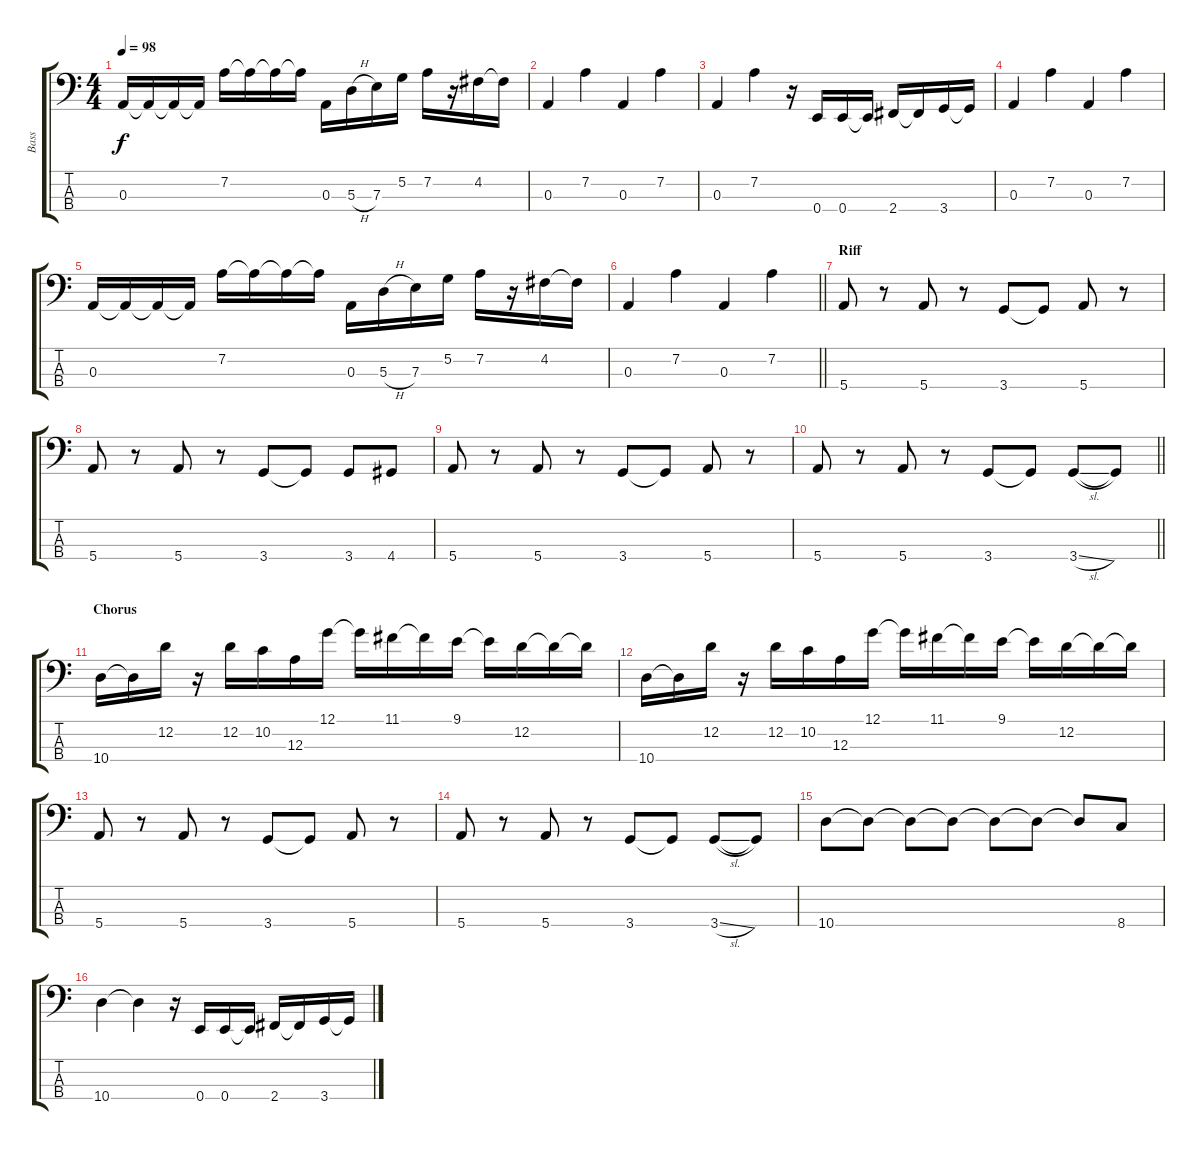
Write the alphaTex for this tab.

\track ("Bass" "Bass") {instrument electricbassfinger}
\staff {score tabs}
\tuning (G2 D2 A1 E1) {hide}
\ts (4 4)
\tempo 98
\clef f4
\ks c
0.3.16{dy f} 0.3{t}.16 0.3{t}.16 0.3{t}.16 7.2.16 7.2{t}.16 7.2{t}.16 7.2{t}.16 0.3.16 5.3{h}.16 7.3.16 5.2.16 7.2.16 r.16 4.2.16 4.2{t}.16 |
0.3.4 7.2.4 0.3.4 7.2.4 |
0.3.4 7.2.4 r.16 0.4.16 0.4.16 0.4{t}.16 2.4.16 2.4{t}.16 3.4.16 3.4{t}.16 |
0.3.4 7.2.4 0.3.4 7.2.4 |
0.3.16 0.3{t}.16 0.3{t}.16 0.3{t}.16 7.2.16 7.2{t}.16 7.2{t}.16 7.2{t}.16 0.3.16 5.3{h}.16 7.3.16 5.2.16 7.2.16 r.16 4.2.16 4.2{t}.16 |
\barLineRight lightlight
0.3.4 7.2.4 0.3.4 7.2.4 |
\section ("" "Riff")
5.4.8 r.8 5.4.8 r.8 3.4.8 3.4{t}.8 5.4.8 r.8 |
5.4.8 r.8 5.4.8 r.8 3.4.8 3.4{t}.8 3.4.8 4.4.8 |
5.4.8 r.8 5.4.8 r.8 3.4.8 3.4{t}.8 5.4.8 r.8 |
\barLineRight lightlight
5.4.8 r.8 5.4.8 r.8 3.4.8 3.4{t}.8 3.4{sl}.8 3.4{t}.8 |
\section ("" "Chorus")
10.4.16 10.4{t}.16 12.2.16 r.16 12.2.16 10.2.16 12.3.16 12.1.16 12.1{t}.16 11.1.16 11.1{t}.16 9.1.16 9.1{t}.16 12.2.16 12.2{t}.16 12.2{t}.16 |
10.4.16 10.4{t}.16 12.2.16 r.16 12.2.16 10.2.16 12.3.16 12.1.16 12.1{t}.16 11.1.16 11.1{t}.16 9.1.16 9.1{t}.16 12.2.16 12.2{t}.16 12.2{t}.16 |
5.4.8 r.8 5.4.8 r.8 3.4.8 3.4{t}.8 5.4.8 r.8 |
5.4.8 r.8 5.4.8 r.8 3.4.8 3.4{t}.8 3.4{sl}.8 3.4{t}.8 |
10.4.8 10.4{t}.8 10.4{t}.8 10.4{t}.8 10.4{t}.8 10.4{t}.8 10.4{t}.8 8.4.8 |
10.4.4 10.4{t}.4 r.16 0.4.16 0.4.16 0.4{t}.16 2.4.16 2.4{t}.16 3.4.16 3.4{t}.16
